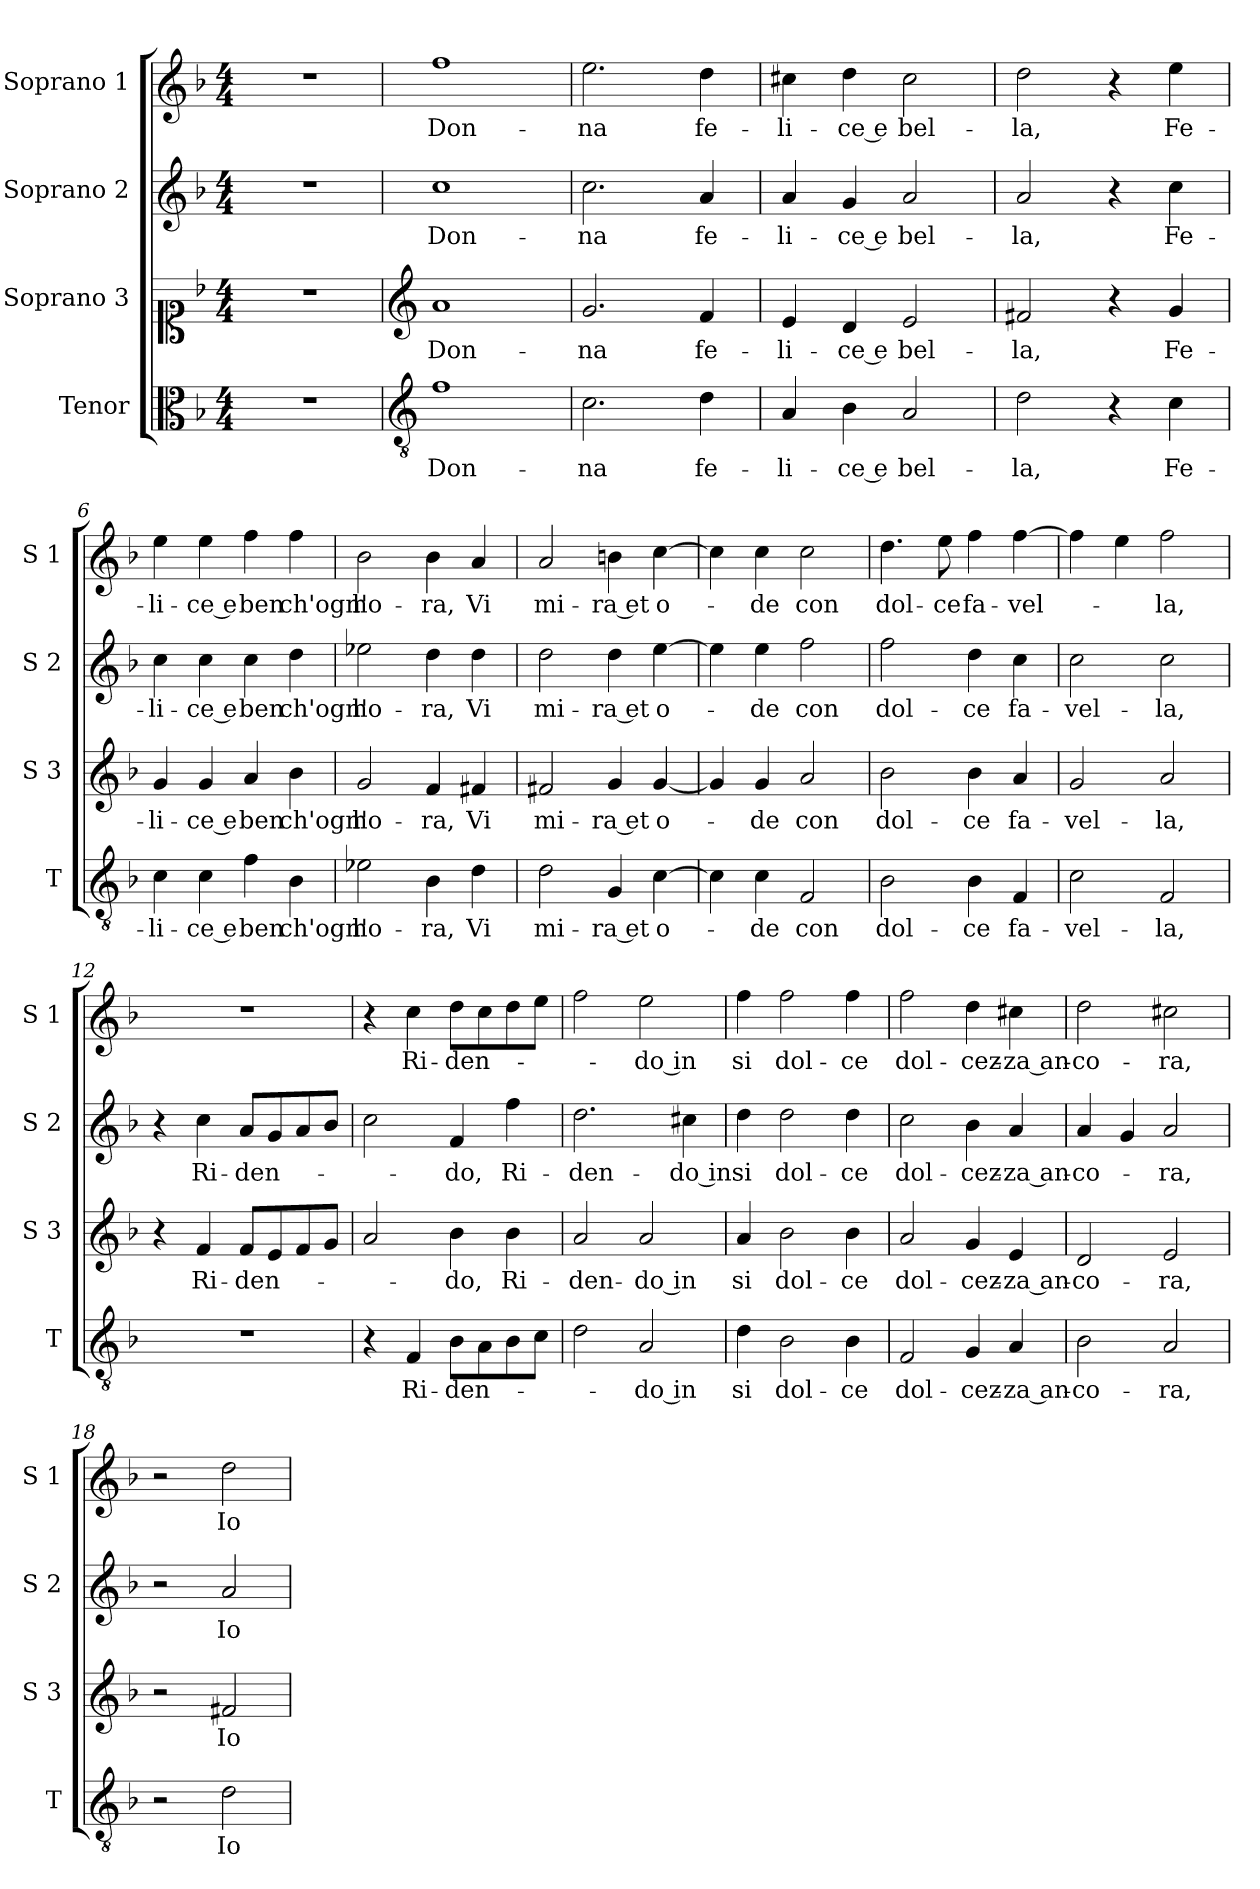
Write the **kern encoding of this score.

**kern	**text	**kern	**text	**kern	**text	**kern	**text
*part4	*part4	*part3	*part3	*part2	*part2	*part1	*part1
*staff4	*staff4	*staff3	*staff3	*staff2	*staff2	*staff1	*staff1
*I"Tenor	*	*I"Soprano 3	*	*I"Soprano 2	*	*I"Soprano 1	*
*I'T	*	*I'S 3	*	*I'S 2	*	*I'S 1	*
*clefC3	*	*clefC1	*	*clefG2	*	*clefG2	*
*k[b-]	*	*k[b-]	*	*k[b-]	*	*k[b-]	*
*F:	*	*F:	*	*F:	*	*F:	*
*M4/4	*	*M4/4	*	*M4/4	*	*M4/4	*
=1	=1	=1	=1	=1	=1	=1	=1
1r	.	1r	.	1r	.	1r	.
=2	=2	=2	=2	=2	=2	=2	=2
*clefGv2	*	*clefG2	*	*	*	*	*
!	!LO:LY:b	!	!LO:LY:b	!	!LO:LY:b	!	!LO:LY:b
1f	Don-	1a	Don-	1cc	Don-	1ff	Don-
=3	=3	=3	=3	=3	=3	=3	=3
!	!LO:LY:b	!	!LO:LY:b	!	!LO:LY:b	!	!LO:LY:b
2.c\	-na	2.g/	-na	2.cc\	-na	2.ee\	-na
!	!LO:LY:b	!	!LO:LY:b	!	!LO:LY:b	!	!LO:LY:b
4d\	fe-	4f/	fe-	4a/	fe-	4dd\	fe-
=4	=4	=4	=4	=4	=4	=4	=4
!	!LO:LY:b	!	!LO:LY:b	!	!LO:LY:b	!	!LO:LY:b
4A/	-li-	4e/	-li-	4a/	-li-	4cc#X\	-li-
!	!LO:LY:b	!	!LO:LY:b	!	!LO:LY:b	!	!LO:LY:b
4B-\	-ce e	4d/	-ce e	4g/	-ce e	4dd\	-ce e
!	!LO:LY:b	!	!LO:LY:b	!	!LO:LY:b	!	!LO:LY:b
2A/	bel-	2e/	bel-	2a/	bel-	2cc#\	bel-
=5	=5	=5	=5	=5	=5	=5	=5
!	!LO:LY:b	!	!LO:LY:b	!	!LO:LY:b	!	!LO:LY:b
2d\	-la,	2f#X/	-la,	2a/	-la,	2dd\	-la,
4r	.	4r	.	4r	.	4r	.
!	!LO:LY:b	!	!LO:LY:b	!	!LO:LY:b	!	!LO:LY:b
4c\	Fe-	4g/	Fe-	4cc\	Fe-	4ee\	Fe-
=6	=6	=6	=6	=6	=6	=6	=6
!	!LO:LY:b	!	!LO:LY:b	!	!LO:LY:b	!	!LO:LY:b
4c\	-li-	4g/	-li-	4cc\	-li-	4ee\	-li-
!	!LO:LY:b	!	!LO:LY:b	!	!LO:LY:b	!	!LO:LY:b
4c\	-ce e	4g/	-ce e	4cc\	-ce e	4ee\	-ce e
!	!LO:LY:b	!	!LO:LY:b	!	!LO:LY:b	!	!LO:LY:b
4f\	ben	4a/	ben	4cc\	ben	4ff\	ben
!	!LO:LY:b	!	!LO:LY:b	!	!LO:LY:b	!	!LO:LY:b
4B-\	ch'ogn'	4b-\	ch'ogn'	4dd\	ch'ogn'	4ff\	ch'ogn'
!!LO:LB:g=z
=7	=7	=7	=7	=7	=7	=7	=7
!	!LO:LY:b	!	!LO:LY:b	!	!LO:LY:b	!	!LO:LY:b
2e-X\	ho-	2g/	ho-	2ee-X\	ho-	2b-\	ho-
!	!LO:LY:b	!	!LO:LY:b	!	!LO:LY:b	!	!LO:LY:b
4B-\	-ra,	4f/	-ra,	4dd\	-ra,	4b-\	-ra,
!	!LO:LY:b	!	!LO:LY:b	!	!LO:LY:b	!	!LO:LY:b
4d\	Vi	4f#X/	Vi	4dd\	Vi	4a/	Vi
=8	=8	=8	=8	=8	=8	=8	=8
!	!LO:LY:b	!	!LO:LY:b	!	!LO:LY:b	!	!LO:LY:b
2d\	mi-	2f#X/	mi-	2dd\	mi-	2a/	mi-
!	!LO:LY:b	!	!LO:LY:b	!	!LO:LY:b	!	!LO:LY:b
4G/	-ra et	4g/	-ra et	4dd\	-ra et	4bn\	-ra et
!	!LO:LY:b	!	!LO:LY:b	!	!LO:LY:b	!	!LO:LY:b
[4c\	o-	[4g/	o-	[4ee\	o-	[4cc\	o-
=9	=9	=9	=9	=9	=9	=9	=9
4c\]	.	4g/]	.	4ee\]	.	4cc\]	.
!	!LO:LY:b	!	!LO:LY:b	!	!LO:LY:b	!	!LO:LY:b
4c\	-de	4g/	-de	4ee\	-de	4cc\	-de
!	!LO:LY:b	!	!LO:LY:b	!	!LO:LY:b	!	!LO:LY:b
2F/	con	2a/	con	2ff\	con	2cc\	con
=10	=10	=10	=10	=10	=10	=10	=10
!	!LO:LY:b	!	!LO:LY:b	!	!LO:LY:b	!	!LO:LY:b
2B-\	dol-	2b-\	dol-	2ff\	dol-	4.dd\	dol-
!	!	!	!	!	!	!	!LO:LY:b
.	.	.	.	.	.	8ee\	-ce
!	!LO:LY:b	!	!LO:LY:b	!	!LO:LY:b	!	!LO:LY:b
4B-\	-ce	4b-\	-ce	4dd\	-ce	4ff\	fa-
!	!LO:LY:b	!	!LO:LY:b	!	!LO:LY:b	!	!LO:LY:b
4F/	fa-	4a/	fa-	4cc\	fa-	[4ff\	-vel-
=11	=11	=11	=11	=11	=11	=11	=11
!	!LO:LY:b	!	!LO:LY:b	!	!LO:LY:b	!	!
2c\	-vel-	2g/	-vel-	2cc\	-vel-	4ff\]	.
.	.	.	.	.	.	4ee\	.
!	!LO:LY:b	!	!LO:LY:b	!	!LO:LY:b	!	!LO:LY:b
2F/	-la,	2a/	-la,	2cc\	-la,	2ff\	-la,
=12	=12	=12	=12	=12	=12	=12	=12
1r	.	4r	.	4r	.	1r	.
!	!	!	!LO:LY:b	!	!LO:LY:b	!	!
.	.	4f/	Ri-	4cc\	Ri-	.	.
!	!	!	!LO:LY:b	!	!LO:LY:b	!	!
.	.	8f/L	-den-	8a/L	-den-	.	.
.	.	8e/	.	8g/	.	.	.
.	.	8f/	.	8a/	.	.	.
.	.	8g/J	.	8b-/J	.	.	.
=13	=13	=13	=13	=13	=13	=13	=13
4r	.	2a/	.	2cc\	.	4r	.
!	!LO:LY:b	!	!	!	!	!	!LO:LY:b
4F/	Ri-	.	.	.	.	4cc\	Ri-
!	!LO:LY:b	!	!LO:LY:b	!	!LO:LY:b	!	!LO:LY:b
8B-\L	-den-	4b-\	-do,	4f/	-do,	8dd\L	-den-
8A\	.	.	.	.	.	8cc\	.
!	!	!	!LO:LY:b	!	!LO:LY:b	!	!
8B-\	.	4b-\	Ri-	4ff\	Ri-	8dd\	.
8c\J	.	.	.	.	.	8ee\J	.
!!LO:PB:g=z
=14	=14	=14	=14	=14	=14	=14	=14
!	!	!	!LO:LY:b	!	!LO:LY:b	!	!
2d\	.	2a/	-den-	2.dd\	-den-	2ff\	.
!	!LO:LY:b	!	!LO:LY:b	!	!	!	!LO:LY:b
2A/	-do in	2a/	-do in	.	.	2ee\	-do in
!	!	!	!	!	!LO:LY:b	!	!
.	.	.	.	4cc#X\	-do in	.	.
=15	=15	=15	=15	=15	=15	=15	=15
!	!LO:LY:b	!	!LO:LY:b	!	!LO:LY:b	!	!LO:LY:b
4d\	si	4a/	si	4dd\	si	4ff\	si
!	!LO:LY:b	!	!LO:LY:b	!	!LO:LY:b	!	!LO:LY:b
2B-\	dol-	2b-\	dol-	2dd\	dol-	2ff\	dol-
!	!LO:LY:b	!	!LO:LY:b	!	!LO:LY:b	!	!LO:LY:b
4B-\	-ce	4b-\	-ce	4dd\	-ce	4ff\	-ce
=16	=16	=16	=16	=16	=16	=16	=16
!	!LO:LY:b	!	!LO:LY:b	!	!LO:LY:b	!	!LO:LY:b
2F/	dol-	2a/	dol-	2cc\	dol-	2ff\	dol-
!	!LO:LY:b	!	!LO:LY:b	!	!LO:LY:b	!	!LO:LY:b
4G/	-cez-	4g/	-cez-	4b-\	-cez-	4dd\	-cez-
!	!LO:LY:b	!	!LO:LY:b	!	!LO:LY:b	!	!LO:LY:b
4A/	-za an-	4e/	-za an-	4a/	-za an-	4cc#X\	-za an-
=17	=17	=17	=17	=17	=17	=17	=17
!	!LO:LY:b	!	!LO:LY:b	!	!LO:LY:b	!	!LO:LY:b
2B-\	-co-	2d/	-co-	4a/	-co-	2dd\	-co-
.	.	.	.	4g/	.	.	.
!	!LO:LY:b	!	!LO:LY:b	!	!LO:LY:b	!	!LO:LY:b
2A/	-ra,	2e/	-ra,	2a/	-ra,	2cc#X\	-ra,
=18	=18	=18	=18	=18	=18	=18	=18
2r	.	2r	.	2r	.	2r	.
!	!LO:LY:b	!	!LO:LY:b	!	!LO:LY:b	!	!LO:LY:b
2d\	Io	2f#X/	Io	2a/	Io	2dd\	Io
=	=	=	=	=	=	=	=
*-	*-	*-	*-	*-	*-	*-	*-
